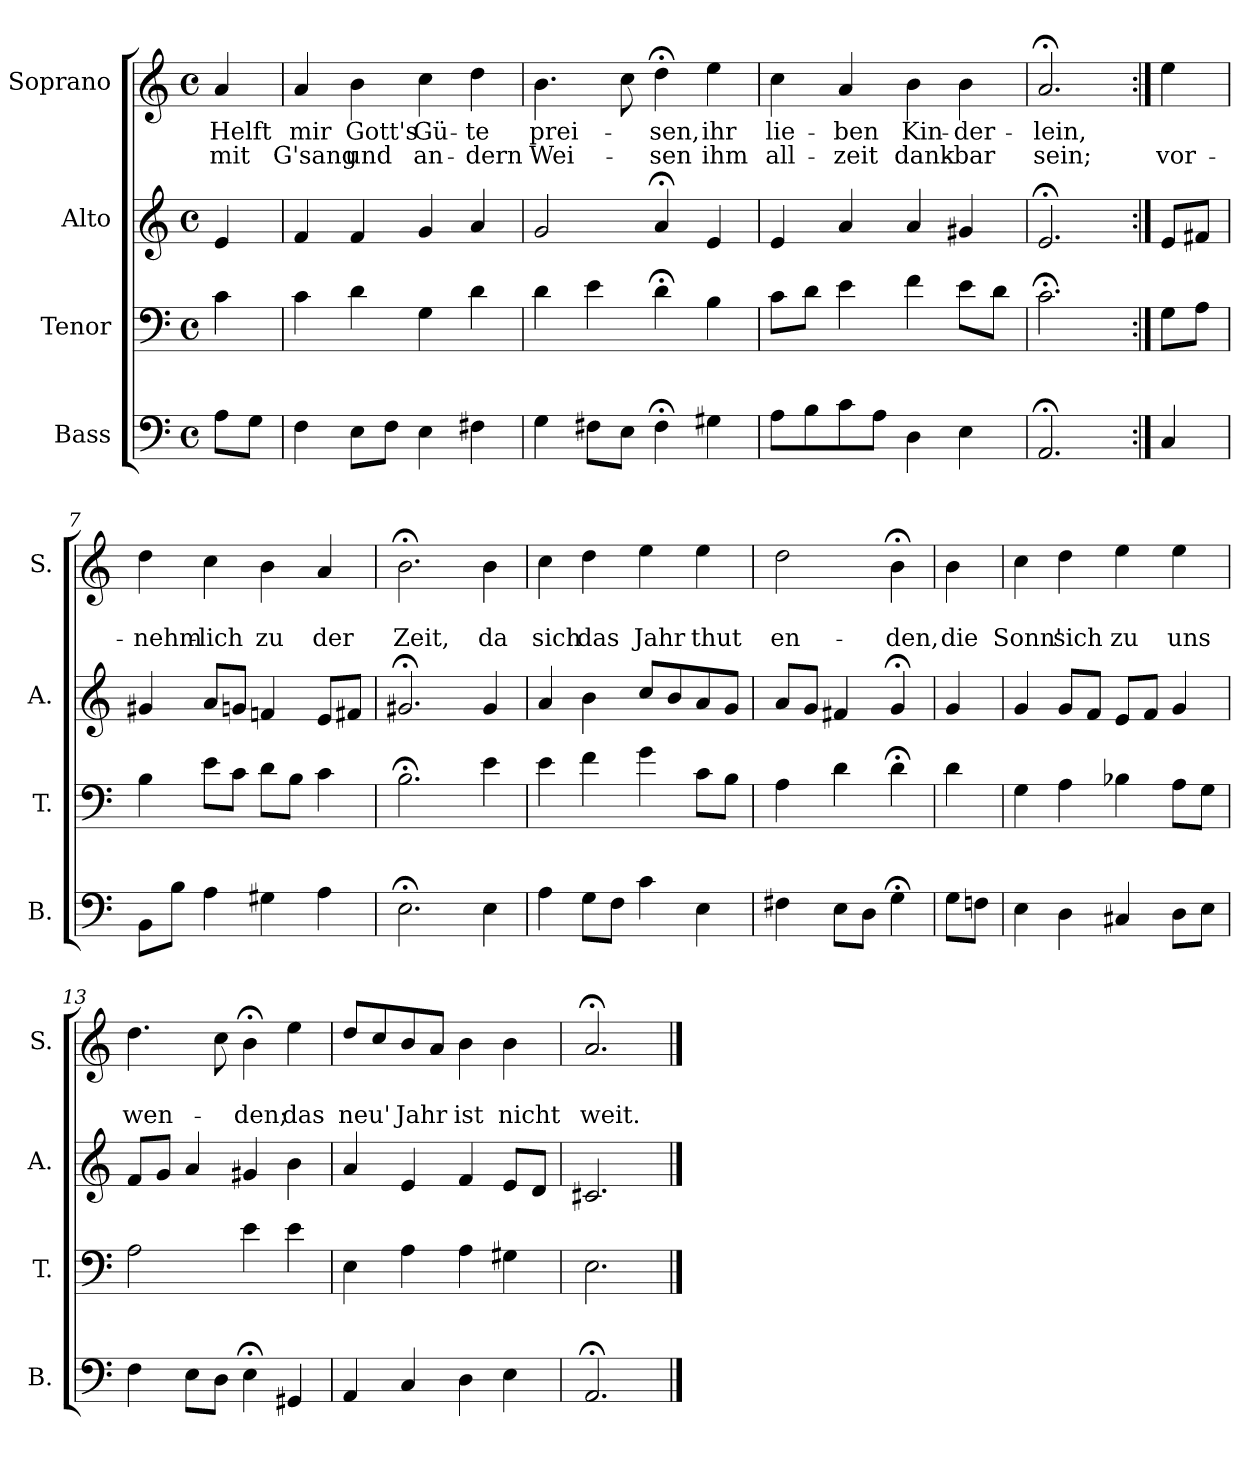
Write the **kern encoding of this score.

**kern	**kern	**kern	**kern	**text	**text
*part4	*part3	*part2	*part1	*part1	*part1
*staff4	*staff3	*staff2	*staff1	*staff1	*staff1
*I"Bass	*I"Tenor	*I"Alto	*I"Soprano	*	*
*I'B.	*I'T.	*I'A.	*I'S.	*	*
*clefF4	*clefF4	*clefG2	*clefG2	*	*
*k[]	*k[]	*k[]	*k[]	*	*
*M4/4	*M4/4	*M4/4	*M4/4	*	*
*met(c)	*met(c)	*met(c)	*met(c)	*	*
=1	=1	=1	=1	=1	=1
!	!	!	!	!LO:LY:b	!LO:LY:b
8A\L	4c\	4e/	4a/	Helft	mit
8G\J	.	.	.	.	.
=2	=2	=2	=2	=2	=2
!	!	!	!	!LO:LY:b	!LO:LY:b
4F\	4c\	4f/	4a/	mir	G'sang
!	!	!	!	!LO:LY:b	!LO:LY:b
8E\L	4d\	4f/	4b\	Gott's	und
8F\J	.	.	.	.	.
!	!	!	!	!LO:LY:b	!LO:LY:b
4E\	4G\	4g/	4cc\	Gü-	an-
!	!	!	!	!LO:LY:b	!LO:LY:b
4F#X\	4d\	4a/	4dd\	-te	-dern
=3	=3	=3	=3	=3	=3
!	!	!	!	!LO:LY:b	!LO:LY:b
4G\	4d\	2g/	4.b\	prei-	Wei-
8F#X\L	4e\	.	.	.	.
8E\J	.	.	8cc\	.	.
!	!	!	!	!LO:LY:b	!LO:LY:b
4F#;<\	4d;<\	4a;</	4dd;<\	-sen,	-sen
!	!	!	!	!LO:LY:b	!LO:LY:b
4G#X\	4B\	4e/	4ee\	ihr	ihm
=4	=4	=4	=4	=4	=4
!	!	!	!	!LO:LY:b	!LO:LY:b
8A\L	8c\L	4e/	4cc\	lie-	all-
8B\	8d\J	.	.	.	.
!	!	!	!	!LO:LY:b	!LO:LY:b
8c\	4e\	4a/	4a/	-ben	-zeit
8A\J	.	.	.	.	.
!	!	!	!	!LO:LY:b	!LO:LY:b
4D\	4f\	4a/	4b\	Kin-	dank-
!	!	!	!	!LO:LY:b	!LO:LY:b
4E\	8e\L	4g#X/	4b\	-der-	-bar
.	8d\J	.	.	.	.
=5	=5	=5	=5	=5	=5
!	!	!	!	!LO:LY:b	!LO:LY:b
2.AA;</	2.c;<\	2.e;</	2.a;</	-lein,	sein;
!!LO:LB:g=z
=6:|!	=6:|!	=6:|!	=6:|!	=6:|!	=6:|!
!	!	!	!	!	!LO:LY:b
4C/	8G\L	8e/L	4ee\	.	vor-
.	8A\J	8f#X/J	.	.	.
=7	=7	=7	=7	=7	=7
!	!	!	!	!	!LO:LY:b
8BB\L	4B\	4g#X/	4dd\	.	-nehm-
8B\J	.	.	.	.	.
!	!	!	!	!	!LO:LY:b
4A\	8e\L	8a/L	4cc\	.	-lich
.	8c\J	8gn/J	.	.	.
!	!	!	!	!	!LO:LY:b
4G#X\	8d\L	4fn/	4b\	.	zu
.	8B\J	.	.	.	.
!	!	!	!	!	!LO:LY:b
4A\	4c\	8e/L	4a/	.	der
.	.	8f#X/J	.	.	.
=8	=8	=8	=8	=8	=8
!	!	!	!	!	!LO:LY:b
2.E;<\	2.B;<\	2.g#X;</	2.b;<\	.	Zeit,
!	!	!	!	!	!LO:LY:b
4E\	4e\	4g#/	4b\	.	da
=9	=9	=9	=9	=9	=9
!	!	!	!	!	!LO:LY:b
4A\	4e\	4a/	4cc\	.	sich
!	!	!	!	!	!LO:LY:b
8G\L	4f\	4b\	4dd\	.	das
8F\J	.	.	.	.	.
!	!	!	!	!	!LO:LY:b
4c\	4g\	8cc/L	4ee\	.	Jahr
.	.	8b/	.	.	.
!	!	!	!	!	!LO:LY:b
4E\	8c\L	8a/	4ee\	.	thut
.	8B\J	8g/J	.	.	.
=10	=10	=10	=10	=10	=10
!	!	!	!	!	!LO:LY:b
4F#X\	4A\	8a/L	2dd\	.	en-
.	.	8g/J	.	.	.
8E\L	4d\	4f#X/	.	.	.
8D\J	.	.	.	.	.
!	!	!	!	!	!LO:LY:b
4G;<\	4d;<\	4g;</	4b;<\	.	-den,
!!LO:PB:g=z
=11	=11	=11	=11	=11	=11
!	!	!	!	!	!LO:LY:b
8G\L	4d\	4g/	4b\	.	die
8Fn\J	.	.	.	.	.
=12	=12	=12	=12	=12	=12
!	!	!	!	!	!LO:LY:b
4E\	4G\	4g/	4cc\	.	Sonn'
!	!	!	!	!	!LO:LY:b
4D\	4A\	8g/L	4dd\	.	sich
.	.	8f/J	.	.	.
!	!	!	!	!	!LO:LY:b
4C#X/	4B-X\	8e/L	4ee\	.	zu
.	.	8f/J	.	.	.
!	!	!	!	!	!LO:LY:b
8D\L	8A\L	4g/	4ee\	.	uns
8E\J	8G\J	.	.	.	.
=13	=13	=13	=13	=13	=13
!	!	!	!	!	!LO:LY:b
4F\	2A\	8f/L	4.dd\	.	wen-
.	.	8g/J	.	.	.
8E\L	.	4a/	.	.	.
8D\J	.	.	8cc\	.	.
!	!	!	!	!	!LO:LY:b
4E;<\	4e\	4g#X/	4b;<\	.	-den;
!	!	!	!	!	!LO:LY:b
4GG#X/	4e\	4b\	4ee\	.	das
=14	=14	=14	=14	=14	=14
!	!	!	!	!	!LO:LY:b
4AA/	4E\	4a/	8dd/L	.	neu'
.	.	.	8cc/	.	.
!	!	!	!	!	!LO:LY:b
4C/	4A\	4e/	8b/	.	Jahr
.	.	.	8a/J	.	.
!	!	!	!	!	!LO:LY:b
4D\	4A\	4f/	4b\	.	ist
!	!	!	!	!	!LO:LY:b
4E\	4G#X\	8e/L	4b\	.	nicht
.	.	8d/J	.	.	.
=15	=15	=15	=15	=15	=15
!	!	!	!	!	!LO:LY:b
2.AA;</	2.E\	2.c#X/	2.a;</	.	weit.
==	==	==	==	==	==
*-	*-	*-	*-	*-	*-
